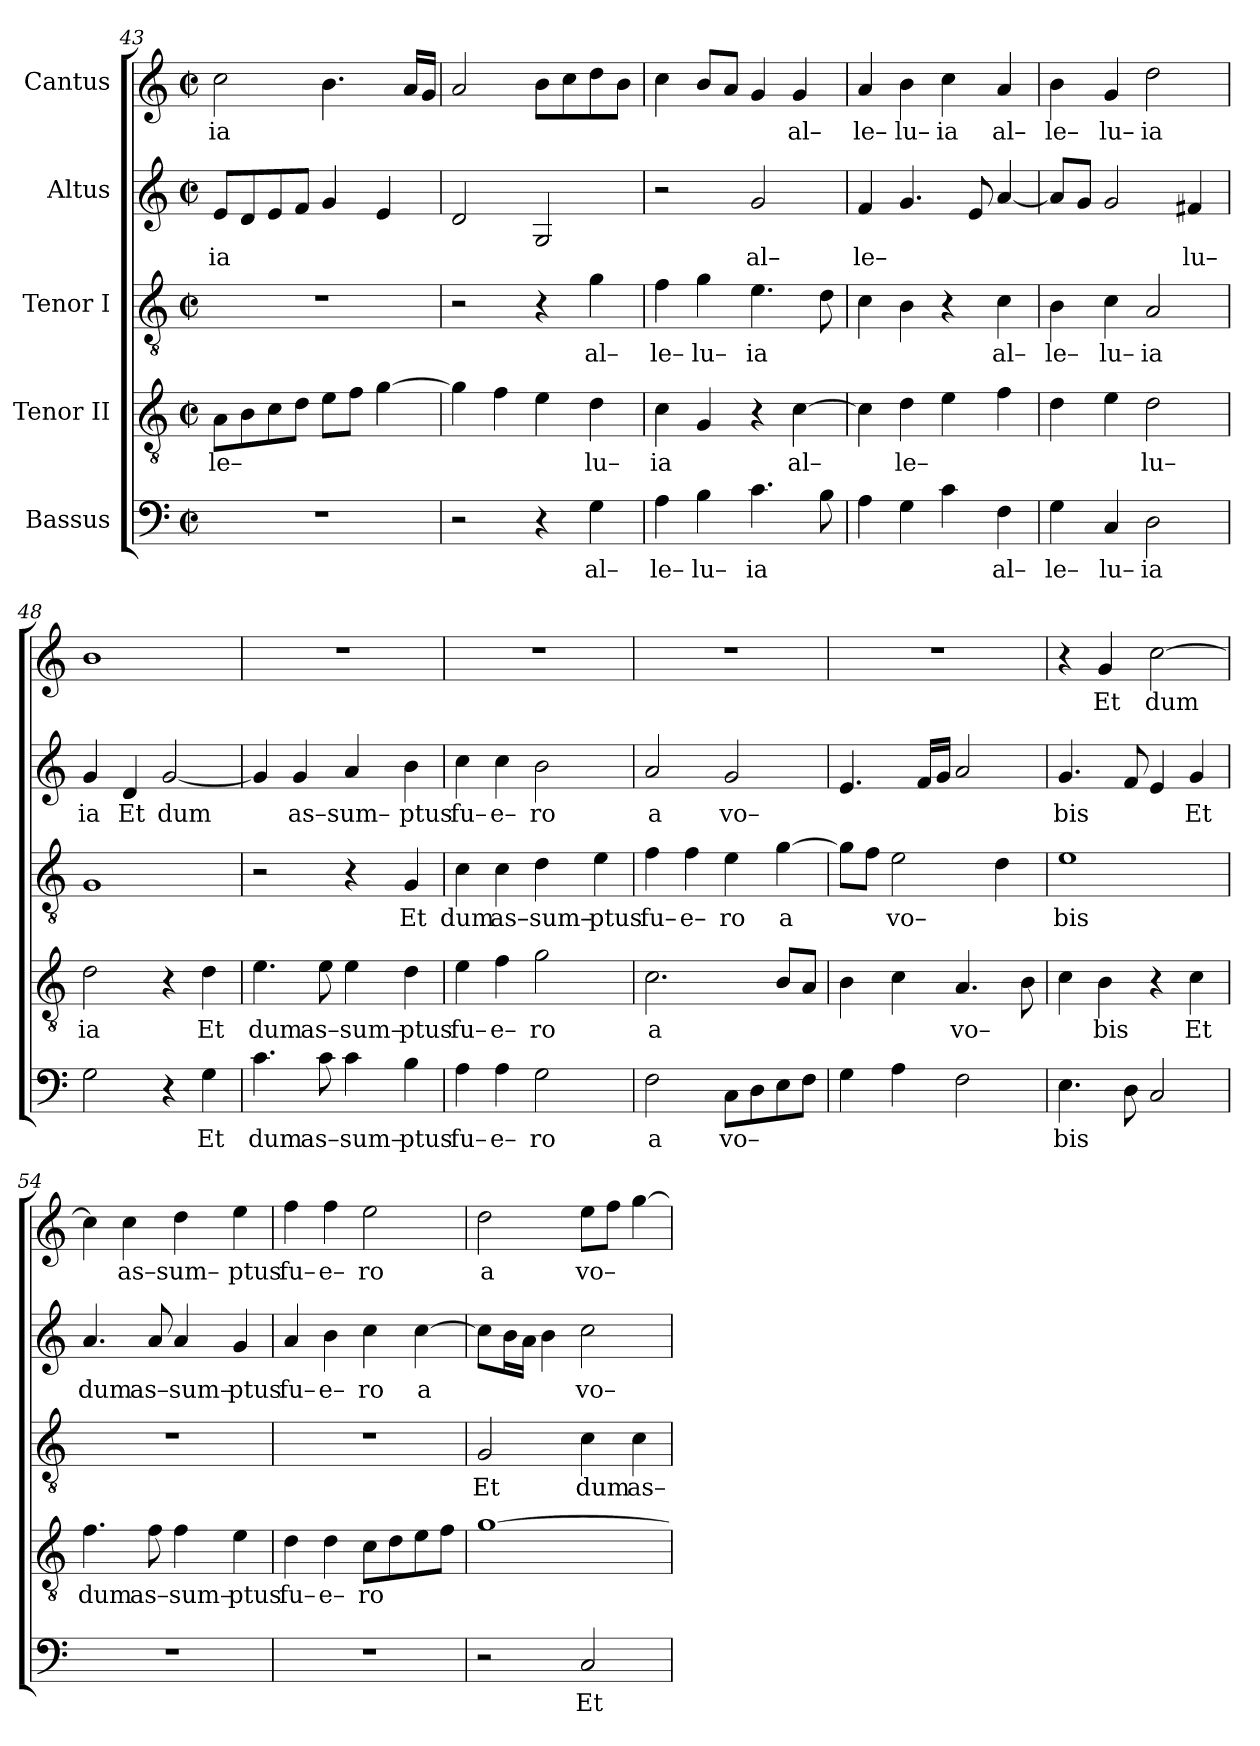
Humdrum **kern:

**kern	**text	**kern	**text	**kern	**text	**kern	**text	**kern	**text
*part5	*part5	*part4	*part4	*part3	*part3	*part2	*part2	*part1	*part1
*staff5	*staff5	*staff4	*staff4	*staff3	*staff3	*staff2	*staff2	*staff1	*staff1
*I"Bassus	*	*I"Tenor II	*	*I"Tenor I	*	*I"Altus	*	*I"Cantus	*
*clefF4	*	*clefGv2	*	*clefGv2	*	*clefG2	*	*clefG2	*
*k[]	*	*k[]	*	*k[]	*	*k[]	*	*k[]	*
*C:	*	*C:	*	*C:	*	*C:	*	*C:	*
*M2/2	*	*M2/2	*	*M2/2	*	*M2/2	*	*M2/2	*
*met(c|)	*	*met(c|)	*	*met(c|)	*	*met(c|)	*	*met(c|)	*
=43	=43	=43	=43	=43	=43	=43	=43	=43	=43
!	!	!	!LO:LY:b	!	!	!	!LO:LY:b	!	!LO:LY:b
1r	.	8A\L	le–	1r	.	8e/L	ia	2cc\	ia
.	.	8B\	.	.	.	8d/	.	.	.
.	.	8c\	.	.	.	8e/	.	.	.
.	.	8d\J	.	.	.	8f/J	.	.	.
.	.	8e\L	.	.	.	4g/	.	4.b\	.
.	.	8f\J	.	.	.	.	.	.	.
.	.	[4g\	.	.	.	4e/	.	.	.
.	.	.	.	.	.	.	.	16a/LL	.
.	.	.	.	.	.	.	.	16g/JJ	.
=44	=44	=44	=44	=44	=44	=44	=44	=44	=44
2r	.	4g\]	.	2r	.	2d/	.	2a/	.
.	.	4f\	.	.	.	.	.	.	.
4r	.	4e\	.	4r	.	2G/	.	8b\L	.
.	.	.	.	.	.	.	.	8cc\	.
!	!LO:LY:b	!	!LO:LY:b	!	!LO:LY:b	!	!	!	!
4G\	al–	4d\	lu–	4g\	al–	.	.	8dd\	.
.	.	.	.	.	.	.	.	8b\J	.
=45	=45	=45	=45	=45	=45	=45	=45	=45	=45
!	!LO:LY:b	!	!LO:LY:b	!	!LO:LY:b	!	!	!	!
4A\	le–	4c\	ia	4f\	le–	2r	.	4cc\	.
!	!LO:LY:b	!	!	!	!LO:LY:b	!	!	!	!
4B\	lu–	4G/	.	4g\	lu–	.	.	8b/L	.
.	.	.	.	.	.	.	.	8a/J	.
!	!LO:LY:b	!	!	!	!LO:LY:b	!	!LO:LY:b	!	!
4.c\	ia	4r	.	4.e\	ia	2g/	al–	4g/	.
!	!	!	!LO:LY:b	!	!	!	!	!	!LO:LY:b
.	.	[4c\	al–	.	.	.	.	4g/	al–
8B\	.	.	.	8d\	.	.	.	.	.
!!LO:PB:g=z
=46	=46	=46	=46	=46	=46	=46	=46	=46	=46
!	!	!	!	!	!	!	!LO:LY:b	!	!LO:LY:b
4A\	.	4c\]	.	4c\	.	4f/	le–	4a/	le–
!	!	!	!LO:LY:b	!	!	!	!	!	!LO:LY:b
4G\	.	4d\	le–	4B\	.	4.g/	.	4b\	lu–
!	!	!	!	!	!	!	!	!	!LO:LY:b
4c\	.	4e\	.	4r	.	.	.	4cc\	ia
.	.	.	.	.	.	8e/	.	.	.
!	!LO:LY:b	!	!	!	!LO:LY:b	!	!	!	!LO:LY:b
4F\	al–	4f\	.	4c\	al–	[4a/	.	4a/	al–
=47	=47	=47	=47	=47	=47	=47	=47	=47	=47
!	!LO:LY:b	!	!	!	!LO:LY:b	!	!	!	!LO:LY:b
4G\	le–	4d\	.	4B\	le–	8a/L]	.	4b\	le–
.	.	.	.	.	.	8g/J	.	.	.
!	!LO:LY:b	!	!	!	!LO:LY:b	!	!	!	!LO:LY:b
4C/	lu–	4e\	.	4c\	lu–	2g/	.	4g/	lu–
!	!LO:LY:b	!	!LO:LY:b	!	!LO:LY:b	!	!	!	!LO:LY:b
2D\	ia	2d\	lu–	2A/	ia	.	.	2dd\	ia
!	!	!	!	!	!	!	!LO:LY:b	!	!
.	.	.	.	.	.	4f#i/	lu–	.	.
=48	=48	=48	=48	=48	=48	=48	=48	=48	=48
!	!	!	!LO:LY:b	!	!	!	!LO:LY:b	!	!
2G\	.	2d\	ia	1G	.	4g/	ia	1b	.
!	!	!	!	!	!	!	!LO:LY:b	!	!
.	.	.	.	.	.	4d/	Et	.	.
!	!	!	!	!	!	!	!LO:LY:b	!	!
4r	.	4r	.	.	.	[2g/	dum	.	.
!	!LO:LY:b	!	!LO:LY:b	!	!	!	!	!	!
4G\	Et	4d\	Et	.	.	.	.	.	.
=49	=49	=49	=49	=49	=49	=49	=49	=49	=49
!	!LO:LY:b	!	!LO:LY:b	!	!	!	!	!	!
4.c\	dum	4.e\	dum	2r	.	4g/]	.	1r	.
!	!	!	!	!	!	!	!LO:LY:b	!	!
.	.	.	.	.	.	4g/	as–	.	.
!	!LO:LY:b	!	!LO:LY:b	!	!	!	!	!	!
8c\	as–	8e\	as–	.	.	.	.	.	.
!	!LO:LY:b	!	!LO:LY:b	!	!	!	!LO:LY:b	!	!
4c\	sum–	4e\	sum–	4r	.	4a/	sum–	.	.
!	!LO:LY:b	!	!LO:LY:b	!	!LO:LY:b	!	!LO:LY:b	!	!
4B\	ptus	4d\	ptus	4G/	Et	4b\	ptus	.	.
=50	=50	=50	=50	=50	=50	=50	=50	=50	=50
!	!LO:LY:b	!	!LO:LY:b	!	!LO:LY:b	!	!LO:LY:b	!	!
4A\	fu–	4e\	fu–	4c\	dum	4cc\	fu–	1r	.
!	!LO:LY:b	!	!LO:LY:b	!	!LO:LY:b	!	!LO:LY:b	!	!
4A\	e–	4f\	e–	4c\	as–	4cc\	e–	.	.
!	!LO:LY:b	!	!LO:LY:b	!	!LO:LY:b	!	!LO:LY:b	!	!
2G\	ro	2g\	ro	4d\	sum–	2b\	ro	.	.
!	!	!	!	!	!LO:LY:b	!	!	!	!
.	.	.	.	4e\	ptus	.	.	.	.
!!LO:LB:g=z
=51	=51	=51	=51	=51	=51	=51	=51	=51	=51
!	!LO:LY:b	!	!LO:LY:b	!	!LO:LY:b	!	!LO:LY:b	!	!
2F\	a	2.c\	a	4f\	fu–	2a/	a	1r	.
!	!	!	!	!	!LO:LY:b	!	!	!	!
.	.	.	.	4f\	e–	.	.	.	.
!	!LO:LY:b	!	!	!	!LO:LY:b	!	!LO:LY:b	!	!
8C\L	vo–	.	.	4e\	ro	2g/	vo–	.	.
8D\	.	.	.	.	.	.	.	.	.
!	!	!	!	!	!LO:LY:b	!	!	!	!
8E\	.	8B/L	.	[4g\	a	.	.	.	.
8F\J	.	8A/J	.	.	.	.	.	.	.
=52	=52	=52	=52	=52	=52	=52	=52	=52	=52
4G\	.	4B\	.	8g\L]	.	4.e/	.	1r	.
.	.	.	.	8f\J	.	.	.	.	.
!	!	!	!	!	!LO:LY:b	!	!	!	!
4A\	.	4c\	.	2e\	vo–	.	.	.	.
.	.	.	.	.	.	16f/LL	.	.	.
.	.	.	.	.	.	16g/JJ	.	.	.
!	!	!	!LO:LY:b	!	!	!	!	!	!
2F\	.	4.A/	vo–	.	.	2a/	.	.	.
.	.	.	.	4d\	.	.	.	.	.
.	.	8B\	.	.	.	.	.	.	.
=53	=53	=53	=53	=53	=53	=53	=53	=53	=53
!	!LO:LY:b	!	!	!	!LO:LY:b	!	!LO:LY:b	!	!
4.E\	bis	4c\	.	1e	bis	4.g/	bis	4r	.
!	!	!	!LO:LY:b	!	!	!	!	!	!LO:LY:b
.	.	4B\	bis	.	.	.	.	4g/	Et
8D\	.	.	.	.	.	8f/	.	.	.
!	!	!	!	!	!	!	!	!	!LO:LY:b
2C/	.	4r	.	.	.	4e/	.	[2cc\	dum
!	!	!	!LO:LY:b	!	!	!	!LO:LY:b	!	!
.	.	4c\	Et	.	.	4g/	Et	.	.
=54	=54	=54	=54	=54	=54	=54	=54	=54	=54
!	!	!	!LO:LY:b	!	!	!	!LO:LY:b	!	!
1r	.	4.f\	dum	1r	.	4.a/	dum	4cc\]	.
!	!	!	!	!	!	!	!	!	!LO:LY:b
.	.	.	.	.	.	.	.	4cc\	as–
!	!	!	!LO:LY:b	!	!	!	!LO:LY:b	!	!
.	.	8f\	as–	.	.	8a/	as–	.	.
!	!	!	!LO:LY:b	!	!	!	!LO:LY:b	!	!LO:LY:b
.	.	4f\	sum–	.	.	4a/	sum–	4dd\	sum–
!	!	!	!LO:LY:b	!	!	!	!LO:LY:b	!	!LO:LY:b
.	.	4e\	ptus	.	.	4g/	ptus	4ee\	ptus
=55	=55	=55	=55	=55	=55	=55	=55	=55	=55
!	!	!	!LO:LY:b	!	!	!	!LO:LY:b	!	!LO:LY:b
1r	.	4d\	fu–	1r	.	4a/	fu–	4ff\	fu–
!	!	!	!LO:LY:b	!	!	!	!LO:LY:b	!	!LO:LY:b
.	.	4d\	e–	.	.	4b\	e–	4ff\	e–
!	!	!	!LO:LY:b	!	!	!	!LO:LY:b	!	!LO:LY:b
.	.	8c\L	ro	.	.	4cc\	ro	2ee\	ro
.	.	8d\	.	.	.	.	.	.	.
!	!	!	!	!	!	!	!LO:LY:b	!	!
.	.	8e\	.	.	.	[4cc\	a	.	.
.	.	8f\J	.	.	.	.	.	.	.
!!LO:LB:g=z
=56	=56	=56	=56	=56	=56	=56	=56	=56	=56
!	!	!	!	!	!LO:LY:b	!	!	!	!LO:LY:b
2r	.	[1g	.	2G/	Et	8cc\L]	.	2dd\	a
.	.	.	.	.	.	16b\L	.	.	.
.	.	.	.	.	.	16a\JJ	.	.	.
.	.	.	.	.	.	4b\	.	.	.
!	!LO:LY:b	!	!	!	!LO:LY:b	!	!LO:LY:b	!	!LO:LY:b
2C/	Et	.	.	4c\	dum	2cc\	vo–	8ee\L	vo–
.	.	.	.	.	.	.	.	8ff\J	.
!	!	!	!	!	!LO:LY:b	!	!	!	!
.	.	.	.	4c\	as–	.	.	[4gg\	.
=	=	=	=	=	=	=	=	=	=
*-	*-	*-	*-	*-	*-	*-	*-	*-	*-
